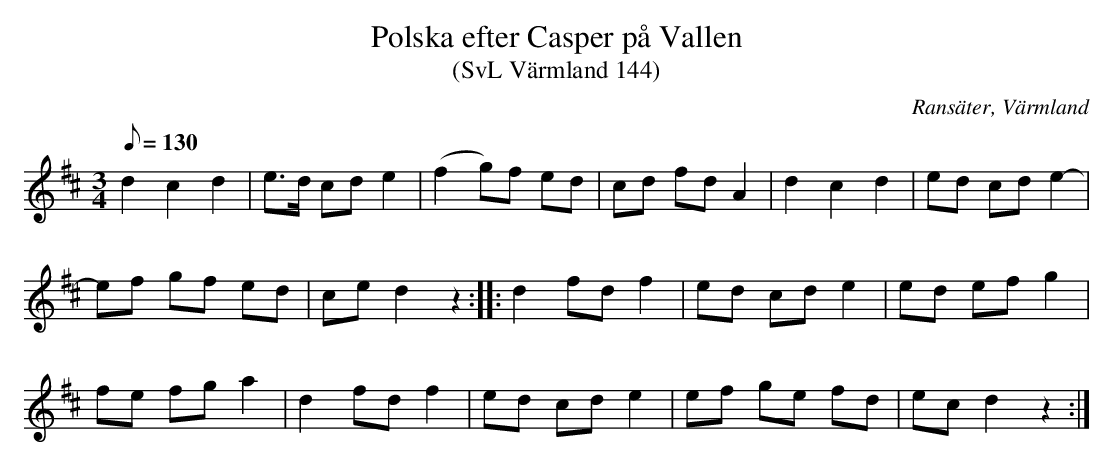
X:1
T:Polska efter Casper på Vallen
T:(SvL Värmland 144)
O:Ransäter, Värmland
M:3/4
L:1/8
Q:130
K:D
d2 c2 d2 | e>d cd e2 | (f2 g)f ed | cd fd A2 | d2 c2 d2 | ed cd e2- |
ef gf ed | ce d2 z2 :: d2 fd f2 | ed cd e2 | ed ef g2 |
fe fg a2 | d2 fd f2 | ed cd e2 | ef ge fd | ec d2 z2 :|
